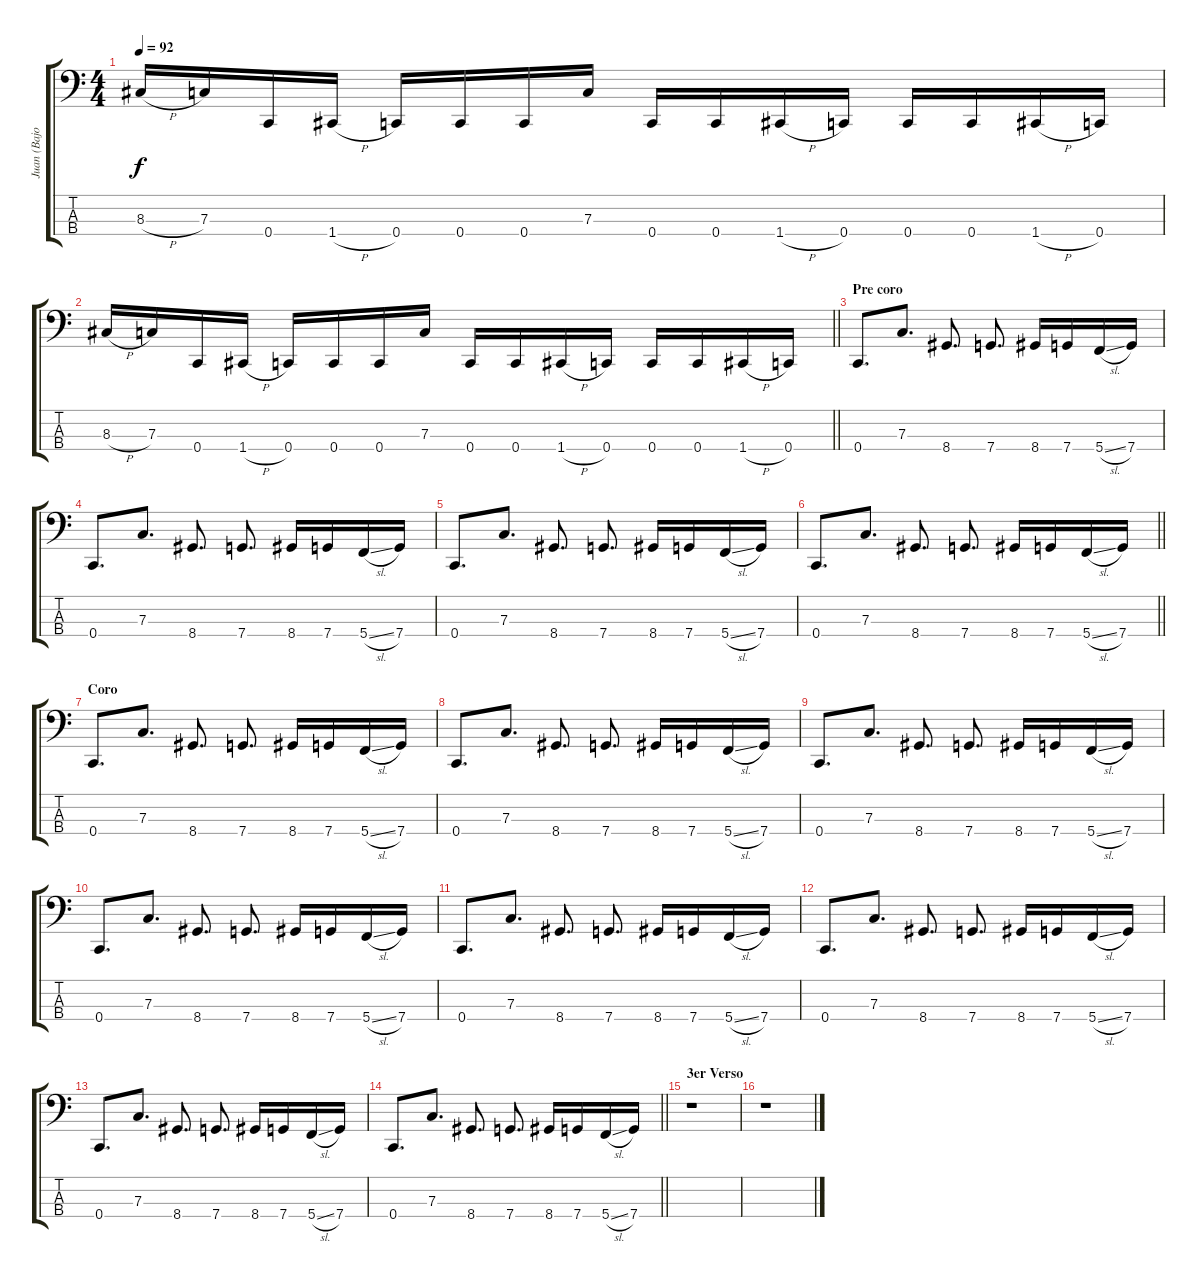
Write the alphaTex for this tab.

\track ("Juan (Bajo)" "Juan (Bajo") {instrument electricbassfinger}
\staff {score tabs}
\tuning (Eb2 Bb1 F1 C1) {hide}
\ts (4 4)
\tempo 92
\clef f4
\ks c
8.3{h}.16{dy f} 7.3.16 0.4.16 1.4{h}.16 0.4.16 0.4.16 0.4.16 7.3.16 0.4.16 0.4.16 1.4{h}.16 0.4.16 0.4.16 0.4.16 1.4{h}.16 0.4.16 |
\barLineRight lightlight
8.3{h}.16 7.3.16 0.4.16 1.4{h}.16 0.4.16 0.4.16 0.4.16 7.3.16 0.4.16 0.4.16 1.4{h}.16 0.4.16 0.4.16 0.4.16 1.4{h}.16 0.4.16 |
\section ("" "Pre coro")
0.4.8{d} 7.3.8{d} 8.4.8{d} 7.4.8{d} 8.4.16 7.4.16 5.4{sl}.16 7.4.16 |
0.4.8{d} 7.3.8{d} 8.4.8{d} 7.4.8{d} 8.4.16 7.4.16 5.4{sl}.16 7.4.16 |
0.4.8{d} 7.3.8{d} 8.4.8{d} 7.4.8{d} 8.4.16 7.4.16 5.4{sl}.16 7.4.16 |
\barLineRight lightlight
0.4.8{d} 7.3.8{d} 8.4.8{d} 7.4.8{d} 8.4.16 7.4.16 5.4{sl}.16 7.4.16 |
\section ("" "Coro")
0.4.8{d} 7.3.8{d} 8.4.8{d} 7.4.8{d} 8.4.16 7.4.16 5.4{sl}.16 7.4.16 |
0.4.8{d} 7.3.8{d} 8.4.8{d} 7.4.8{d} 8.4.16 7.4.16 5.4{sl}.16 7.4.16 |
0.4.8{d} 7.3.8{d} 8.4.8{d} 7.4.8{d} 8.4.16 7.4.16 5.4{sl}.16 7.4.16 |
0.4.8{d} 7.3.8{d} 8.4.8{d} 7.4.8{d} 8.4.16 7.4.16 5.4{sl}.16 7.4.16 |
0.4.8{d} 7.3.8{d} 8.4.8{d} 7.4.8{d} 8.4.16 7.4.16 5.4{sl}.16 7.4.16 |
0.4.8{d} 7.3.8{d} 8.4.8{d} 7.4.8{d} 8.4.16 7.4.16 5.4{sl}.16 7.4.16 |
0.4.8{d} 7.3.8{d} 8.4.8{d} 7.4.8{d} 8.4.16 7.4.16 5.4{sl}.16 7.4.16 |
\barLineRight lightlight
0.4.8{d} 7.3.8{d} 8.4.8{d} 7.4.8{d} 8.4.16 7.4.16 5.4{sl}.16 7.4.16 |
\section ("" "3er Verso")
r.1 |
r.1
